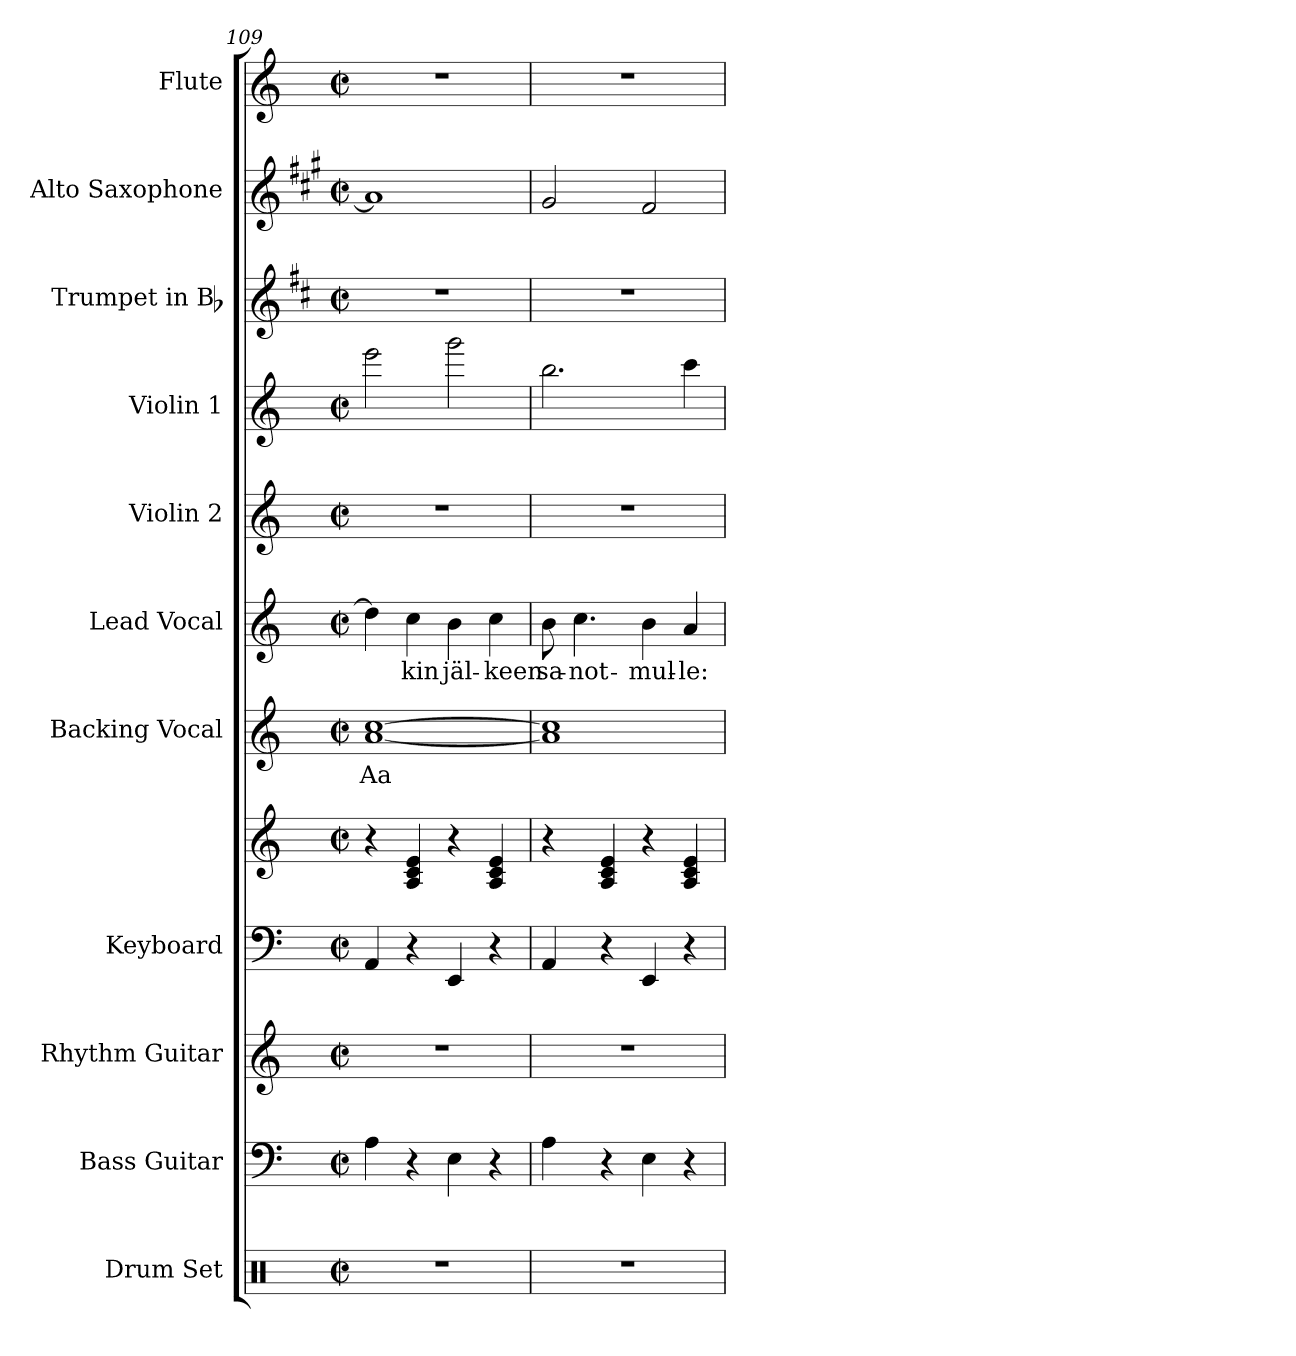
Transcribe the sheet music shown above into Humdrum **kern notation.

**kern	**kern	**kern	**kern	**kern	**kern	**text	**kern	**text	**kern	**kern	**kern	**kern	**kern
*part11	*part10	*part9	*part8	*part8	*part7	*part7	*part6	*part6	*part5	*part4	*part3	*part2	*part1
*staff12	*staff11	*staff10	*staff9	*staff8	*staff7	*staff7	*staff6	*staff6	*staff5	*staff4	*staff3	*staff2	*staff1
*I"Drum Set	*I"Bass Guitar	*I"Rhythm Guitar	*I"Keyboard	*	*I"Backing Vocal	*	*I"Lead Vocal	*	*I"Violin 2	*I"Violin 1	*I"Trumpet in Bb	*I"Alto Saxophone	*I"Flute
*I'Dr.	*I'Bass	*I'Rhy.	*I'Kbd.	*	*	*	*	*	*I'Vln. 2	*I'Vln. 1	*I'Tpt.	*I'Alto Sax.	*I'Fl.
*clefX	*clefF4	*clefG2	*clefF4	*clefG2	*clefG2	*	*clefG2	*	*clefG2	*clefG2	*clefG2	*clefG2	*clefG2
*	*ITrd7c12	*ITrd7c12	*	*	*	*	*	*	*	*	*ITrd1c2	*ITrd5c9	*
*k[]	*k[]	*k[]	*k[]	*k[]	*k[]	*	*k[]	*	*k[]	*k[]	*k[]	*k[]	*k[]
*C:	*C:	*C:	*C:	*C:	*C:	*	*C:	*	*C:	*C:	*C:	*C:	*C:
*M2/2	*M2/2	*M2/2	*M2/2	*M2/2	*M2/2	*	*M2/2	*	*M2/2	*M2/2	*M2/2	*M2/2	*M2/2
*met(c|)	*met(c|)	*met(c|)	*met(c|)	*met(c|)	*met(c|)	*	*met(c|)	*	*met(c|)	*met(c|)	*met(c|)	*met(c|)	*met(c|)
=109	=109	=109	=109	=109	=109	=109	=109	=109	=109	=109	=109	=109	=109
!	!	!	!	!	!	!LO:LY:b:color=#000000	!	!	!	!	!	!	!
1r	4AAi\	1r	4AAi/	4r	[<1ai [>1cci	Aa	4ddi\]	.	1r	2eeei\	1r	1ci]	1r
!	!	!	!	!	!	!	!	!LO:LY:b:color=#000000	!	!	!	!	!
.	4r	.	4r	4Ai/ 4ci 4ei	.	.	4cci\	-kin	.	.	.	.	.
!	!	!	!	!	!	!	!	!LO:LY:b:color=#000000	!	!	!	!	!
.	4EEi\	.	4EEi/	4r	.	.	4bi\	jäl-	.	2gggi\	.	.	.
!	!	!	!	!	!	!	!	!LO:LY:b:color=#000000	!	!	!	!	!
.	4r	.	4r	4Ai/ 4ci 4ei	.	.	4cci\	-keen	.	.	.	.	.
=110	=110	=110	=110	=110	=110	=110	=110	=110	=110	=110	=110	=110	=110
!	!	!	!	!	!	!	!	!LO:LY:b:color=#000000	!	!	!	!	!
1r	4AAi\	1r	4AAi/	4r	1ai] 1cci]	.	8bi\	sa-	1r	2.bbi\	1r	2Bi/	1r
!	!	!	!	!	!	!	!	!LO:LY:b:color=#000000	!	!	!	!	!
.	.	.	.	.	.	.	4.cci\	-not-	.	.	.	.	.
.	4r	.	4r	4Ai/ 4ci 4ei	.	.	.	.	.	.	.	.	.
!	!	!	!	!	!	!	!	!LO:LY:b:color=#000000	!	!	!	!	!
.	4EEi\	.	4EEi/	4r	.	.	4bi\	-mul-	.	.	.	2Ai/	.
!	!	!	!	!	!	!	!	!LO:LY:b:color=#000000	!	!	!	!	!
.	4r	.	4r	4Ai/ 4ci 4ei	.	.	4ai/	-le:	.	4ccci\	.	.	.
=	=	=	=	=	=	=	=	=	=	=	=	=	=
*-	*-	*-	*-	*-	*-	*-	*-	*-	*-	*-	*-	*-	*-
